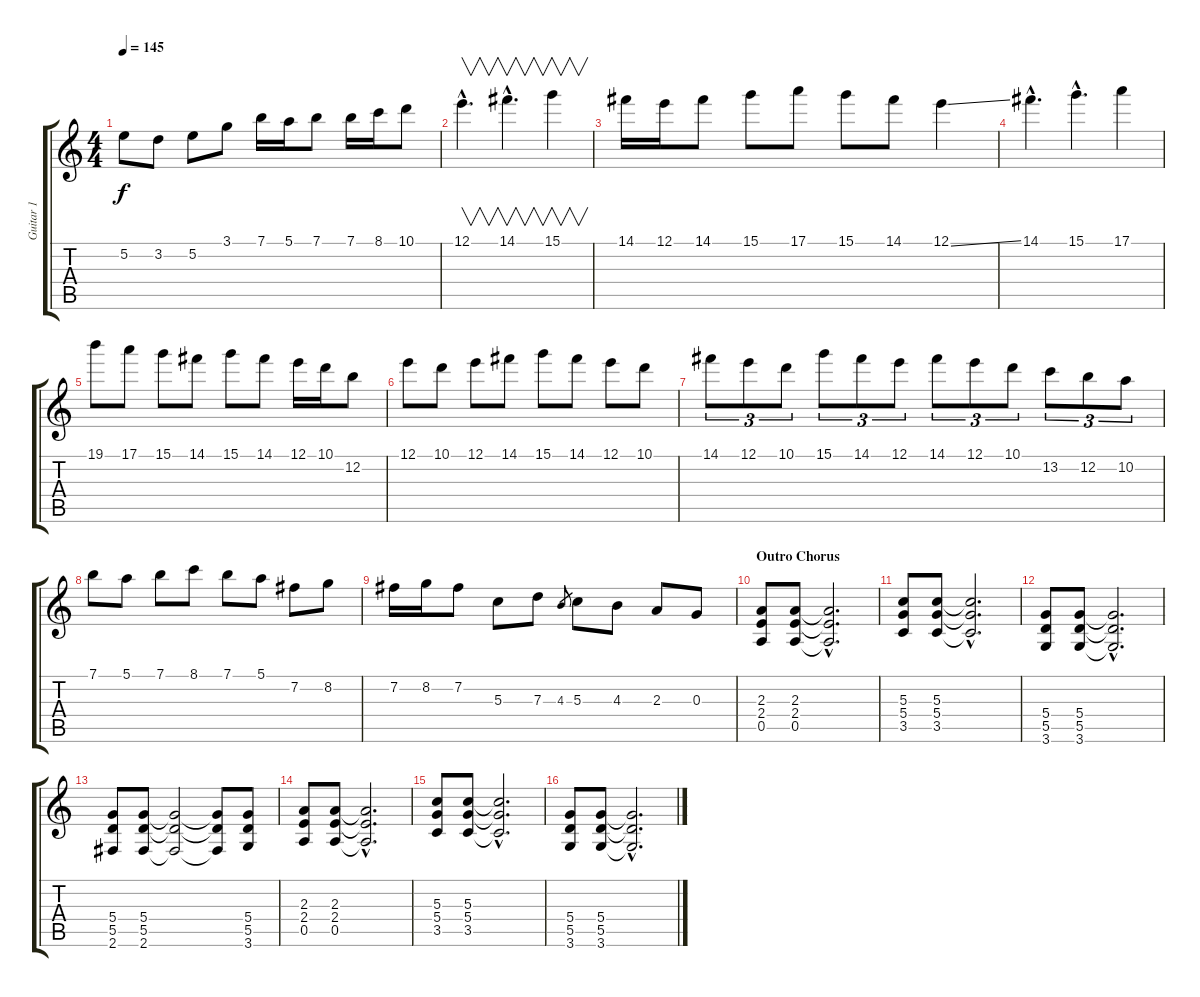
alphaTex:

\track ("Guitar 1" "Guitar 1") {instrument overdrivenguitar}
\staff {score tabs}
\tuning (E4 B3 G3 D3 A2 E2) {hide}
\ts (4 4)
\tempo 145
\clef g2
\ks c
5.2.8{dy f} 3.2.8 5.2.8 3.1.8 7.1.16 5.1.16 7.1.8 7.1.16 8.1.16 10.1.8 |
12.1{hac}.4{v d} 14.1{hac}.4{v d} 15.1.4{v} |
14.1.16 12.1.16 14.1.8 15.1.8 17.1.8 15.1.8 14.1.8 12.1{ss}.4 |
14.1{hac}.4{d} 15.1{hac}.4{d} 17.1.4 |
19.1.8 17.1.8 15.1.8 14.1.8 15.1.8 14.1.8 12.1.16 10.1.16 12.2.8 |
12.1.8 10.1.8 12.1.8 14.1.8 15.1.8 14.1.8 12.1.8 10.1.8 |
14.1.8{tu (3 2)} 12.1.8{tu (3 2)} 10.1.8{tu (3 2)} 15.1.8{tu (3 2)} 14.1.8{tu (3 2)} 12.1.8{tu (3 2)} 14.1.8{tu (3 2)} 12.1.8{tu (3 2)} 10.1.8{tu (3 2)} 13.2.8{tu (3 2)} 12.2.8{tu (3 2)} 10.2.8{tu (3 2)} |
7.1.8 5.1.8 7.1.8 8.1.8 7.1.8 5.1.8 7.2.8 8.2.8 |
7.2.16 8.2.16 7.2.8 5.3.8 7.3.8 4.3.8{gr} 5.3.8 4.3.8 2.3.8 0.3.8 |
\section ("" "Outro Chorus")
(2.3 2.4 0.5).8 (2.3 2.4 0.5).8 (2.3{hac t} 2.4{hac t} 0.5{hac t}).2{d} |
(5.3 5.4 3.5).8 (5.3 5.4 3.5).8 (5.3{hac t} 5.4{hac t} 3.5{hac t}).2{d} |
(5.4 5.5 3.6).8 (5.4 5.5 3.6).8 (5.4{hac t} 5.5{hac t} 3.6{hac t}).2{d} |
(5.4 5.5 2.6).8 (5.4 5.5 2.6).8 (5.4{t} 5.5{t} 2.6{t}).2 (5.4{t} 5.5{t} 2.6{t}).8 (5.4 5.5 3.6).8 |
(2.3 2.4 0.5).8 (2.3 2.4 0.5).8 (2.3{hac t} 2.4{hac t} 0.5{hac t}).2{d} |
(5.3 5.4 3.5).8 (5.3 5.4 3.5).8 (5.3{hac t} 5.4{hac t} 3.5{hac t}).2{d} |
(5.4 5.5 3.6).8 (5.4 5.5 3.6).8 (5.4{hac t} 5.5{hac t} 3.6{hac t}).2{d}
